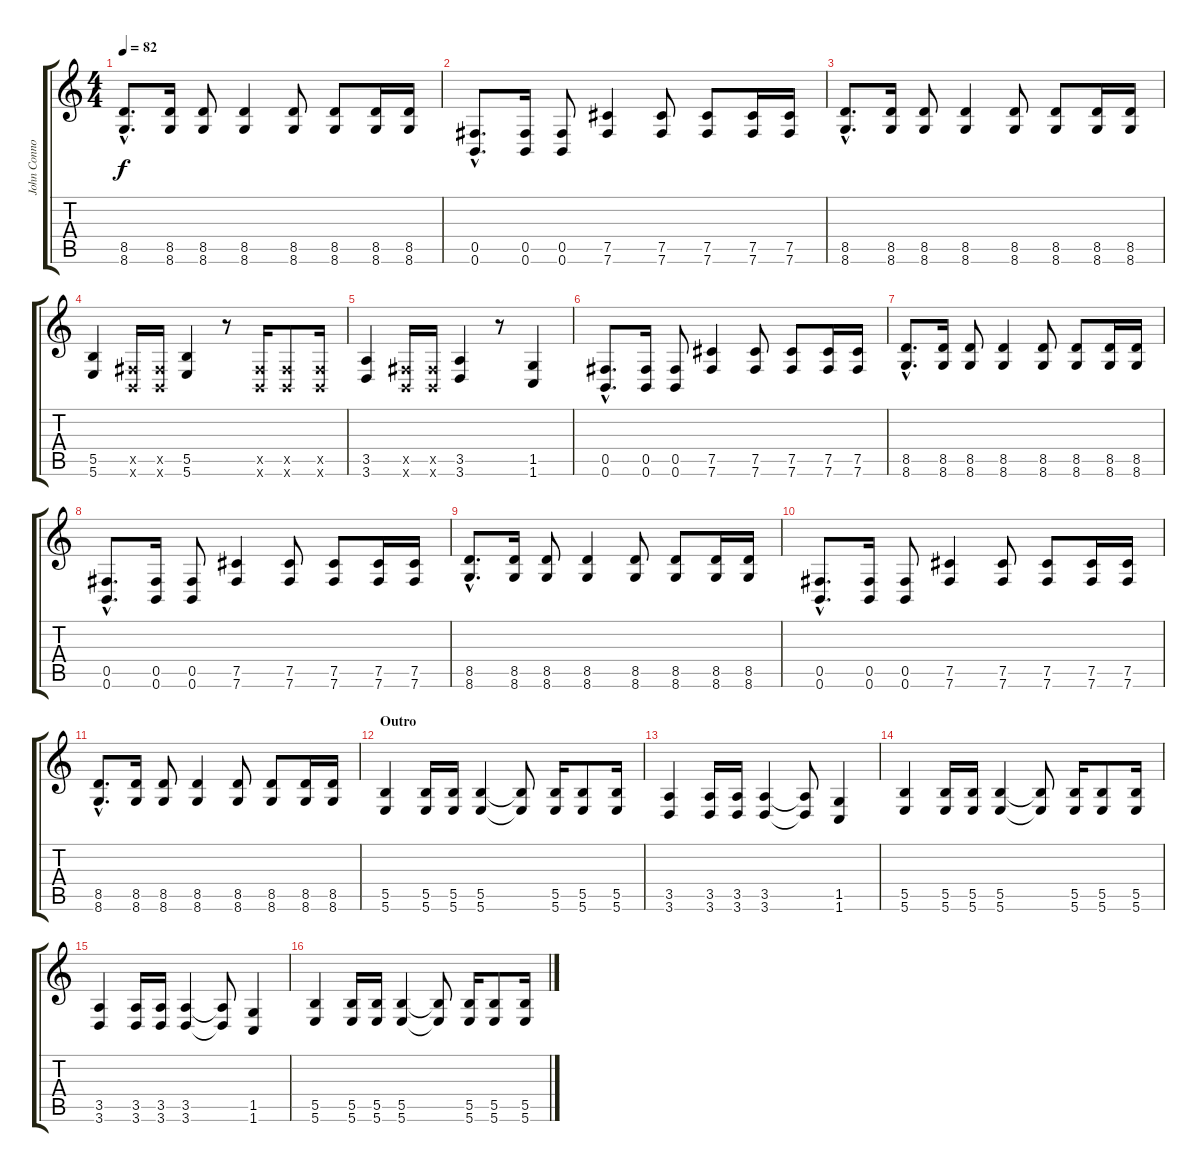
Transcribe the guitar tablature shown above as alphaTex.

\track ("John Connolly" "John Conno") {instrument overdrivenguitar}
\staff {score tabs}
\tuning (Db4 Ab3 E3 B2 Gb2 B1) {hide}
\ts (4 4)
\tempo 82
\clef g2
\ks c
(8.5{hac} 8.6{hac}).8{d dy f} (8.5 8.6).16 (8.5 8.6).8 (8.5 8.6).4 (8.5 8.6).8 (8.5 8.6).8 (8.5 8.6).16 (8.5 8.6).16 |
(0.5{hac} 0.6{hac}).8{d} (0.5 0.6).16 (0.5 0.6).8 (7.5 7.6).4 (7.5 7.6).8 (7.5 7.6).8 (7.5 7.6).16 (7.5 7.6).16 |
(8.5{hac} 8.6{hac}).8{d} (8.5 8.6).16 (8.5 8.6).8 (8.5 8.6).4 (8.5 8.6).8 (8.5 8.6).8 (8.5 8.6).16 (8.5 8.6).16 |
(5.5 5.6).4 (0.5{x} 0.6{x}).16 (0.5{x} 0.6{x}).16 (5.5 5.6).4 r.8 (0.5{x} 0.6{x}).16 (0.5{x} 0.6{x}).8 (0.5{x} 0.6{x}).16 |
(3.5 3.6).4 (0.5{x} 0.6{x}).16 (0.5{x} 0.6{x}).16 (3.5 3.6).4 r.8 (1.5 1.6).4 |
(0.5{hac} 0.6{hac}).8{d} (0.5 0.6).16 (0.5 0.6).8 (7.5 7.6).4 (7.5 7.6).8 (7.5 7.6).8 (7.5 7.6).16 (7.5 7.6).16 |
(8.5{hac} 8.6{hac}).8{d} (8.5 8.6).16 (8.5 8.6).8 (8.5 8.6).4 (8.5 8.6).8 (8.5 8.6).8 (8.5 8.6).16 (8.5 8.6).16 |
(0.5{hac} 0.6{hac}).8{d} (0.5 0.6).16 (0.5 0.6).8 (7.5 7.6).4 (7.5 7.6).8 (7.5 7.6).8 (7.5 7.6).16 (7.5 7.6).16 |
(8.5{hac} 8.6{hac}).8{d} (8.5 8.6).16 (8.5 8.6).8 (8.5 8.6).4 (8.5 8.6).8 (8.5 8.6).8 (8.5 8.6).16 (8.5 8.6).16 |
(0.5{hac} 0.6{hac}).8{d} (0.5 0.6).16 (0.5 0.6).8 (7.5 7.6).4 (7.5 7.6).8 (7.5 7.6).8 (7.5 7.6).16 (7.5 7.6).16 |
(8.5{hac} 8.6{hac}).8{d} (8.5 8.6).16 (8.5 8.6).8 (8.5 8.6).4 (8.5 8.6).8 (8.5 8.6).8 (8.5 8.6).16 (8.5 8.6).16 |
\section ("" "Outro")
(5.5 5.6).4 (5.5 5.6).16 (5.5 5.6).16 (5.5 5.6).4 (5.5{t} 5.6{t}).8 (5.5 5.6).16 (5.5 5.6).8 (5.5 5.6).16 |
(3.5 3.6).4 (3.5 3.6).16 (3.5 3.6).16 (3.5 3.6).4 (3.5{t} 3.6{t}).8 (1.5 1.6).4 |
(5.5 5.6).4 (5.5 5.6).16 (5.5 5.6).16 (5.5 5.6).4 (5.5{t} 5.6{t}).8 (5.5 5.6).16 (5.5 5.6).8 (5.5 5.6).16 |
(3.5 3.6).4 (3.5 3.6).16 (3.5 3.6).16 (3.5 3.6).4 (3.5{t} 3.6{t}).8 (1.5 1.6).4 |
(5.5 5.6).4 (5.5 5.6).16 (5.5 5.6).16 (5.5 5.6).4 (5.5{t} 5.6{t}).8 (5.5 5.6).16 (5.5 5.6).8 (5.5 5.6).16
